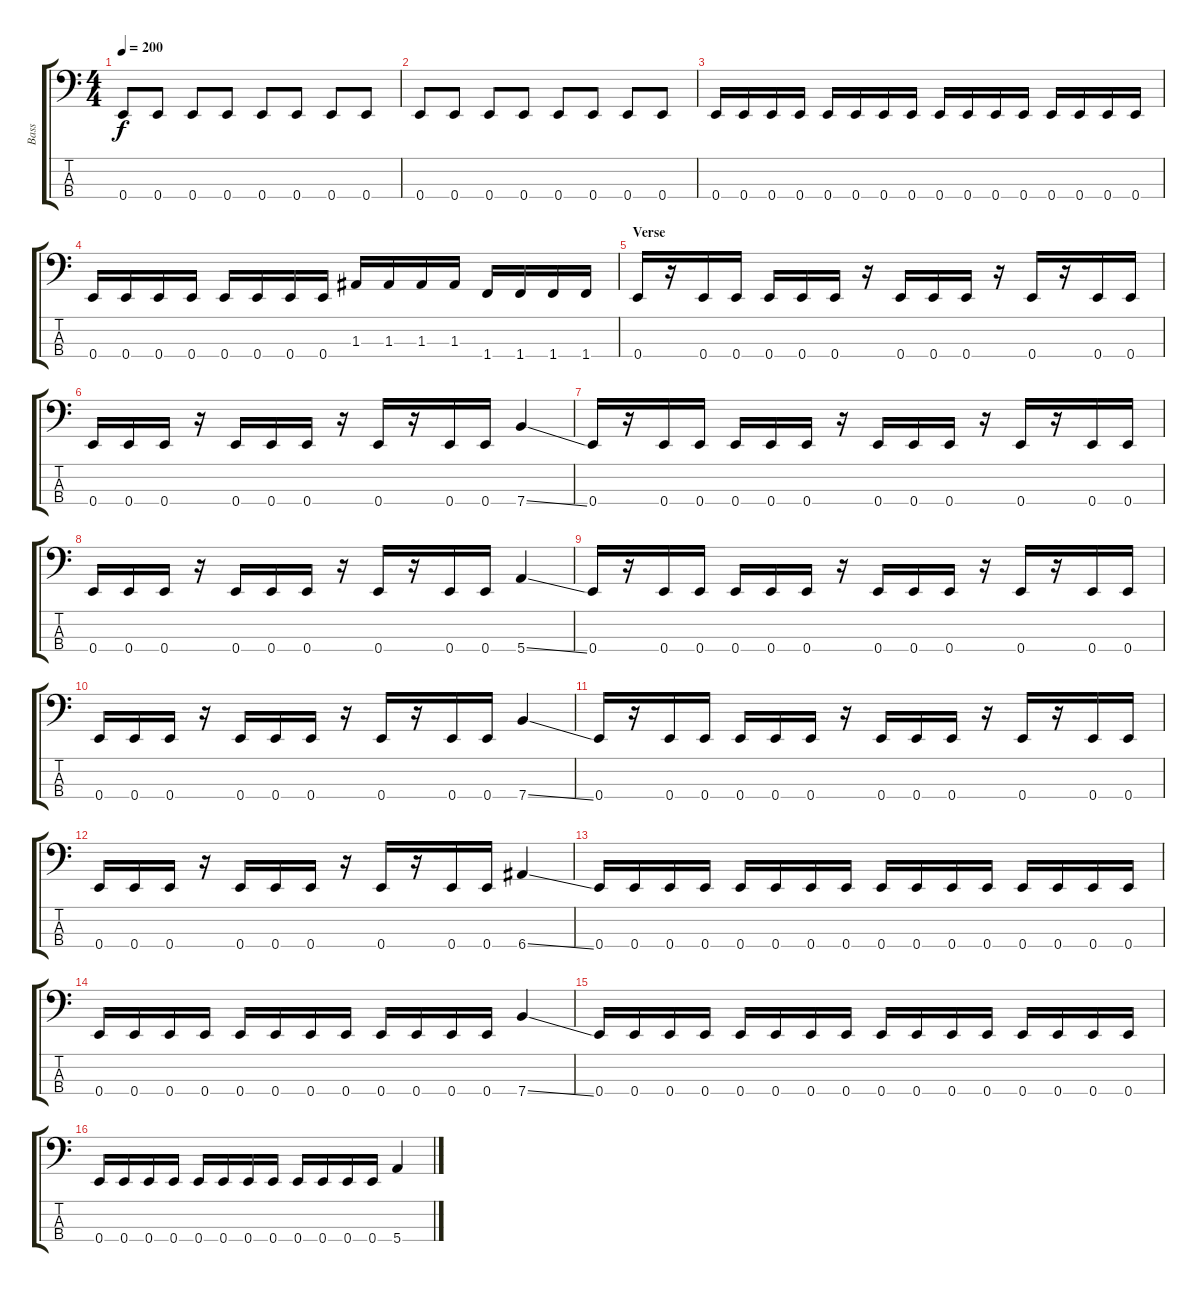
\track ("Bass" "Bass") {instrument slapbass2}
\staff {score tabs}
\tuning (G2 D2 A1 E1) {hide}
\ts (4 4)
\tempo 200
\clef f4
\ks c
0.4.8{dy f} 0.4.8 0.4.8 0.4.8 0.4.8 0.4.8 0.4.8 0.4.8 |
0.4.8 0.4.8 0.4.8 0.4.8 0.4.8 0.4.8 0.4.8 0.4.8 |
0.4.16 0.4.16 0.4.16 0.4.16 0.4.16 0.4.16 0.4.16 0.4.16 0.4.16 0.4.16 0.4.16 0.4.16 0.4.16 0.4.16 0.4.16 0.4.16 |
0.4.16 0.4.16 0.4.16 0.4.16 0.4.16 0.4.16 0.4.16 0.4.16 1.3.16 1.3.16 1.3.16 1.3.16 1.4.16 1.4.16 1.4.16 1.4.16 |
\section ("" "Verse")
0.4.16 r.16 0.4.16 0.4.16 0.4.16 0.4.16 0.4.16 r.16 0.4.16 0.4.16 0.4.16 r.16 0.4.16 r.16 0.4.16 0.4.16 |
0.4.16 0.4.16 0.4.16 r.16 0.4.16 0.4.16 0.4.16 r.16 0.4.16 r.16 0.4.16 0.4.16 7.4{ss}.4 |
0.4.16 r.16 0.4.16 0.4.16 0.4.16 0.4.16 0.4.16 r.16 0.4.16 0.4.16 0.4.16 r.16 0.4.16 r.16 0.4.16 0.4.16 |
0.4.16 0.4.16 0.4.16 r.16 0.4.16 0.4.16 0.4.16 r.16 0.4.16 r.16 0.4.16 0.4.16 5.4{ss}.4 |
0.4.16 r.16 0.4.16 0.4.16 0.4.16 0.4.16 0.4.16 r.16 0.4.16 0.4.16 0.4.16 r.16 0.4.16 r.16 0.4.16 0.4.16 |
0.4.16 0.4.16 0.4.16 r.16 0.4.16 0.4.16 0.4.16 r.16 0.4.16 r.16 0.4.16 0.4.16 7.4{ss}.4 |
0.4.16 r.16 0.4.16 0.4.16 0.4.16 0.4.16 0.4.16 r.16 0.4.16 0.4.16 0.4.16 r.16 0.4.16 r.16 0.4.16 0.4.16 |
0.4.16 0.4.16 0.4.16 r.16 0.4.16 0.4.16 0.4.16 r.16 0.4.16 r.16 0.4.16 0.4.16 6.4{ss}.4 |
\section ("" "")
0.4.16 0.4.16 0.4.16 0.4.16 0.4.16 0.4.16 0.4.16 0.4.16 0.4.16 0.4.16 0.4.16 0.4.16 0.4.16 0.4.16 0.4.16 0.4.16 |
0.4.16 0.4.16 0.4.16 0.4.16 0.4.16 0.4.16 0.4.16 0.4.16 0.4.16 0.4.16 0.4.16 0.4.16 7.4{ss}.4 |
0.4.16 0.4.16 0.4.16 0.4.16 0.4.16 0.4.16 0.4.16 0.4.16 0.4.16 0.4.16 0.4.16 0.4.16 0.4.16 0.4.16 0.4.16 0.4.16 |
0.4.16 0.4.16 0.4.16 0.4.16 0.4.16 0.4.16 0.4.16 0.4.16 0.4.16 0.4.16 0.4.16 0.4.16 5.4{ss}.4
